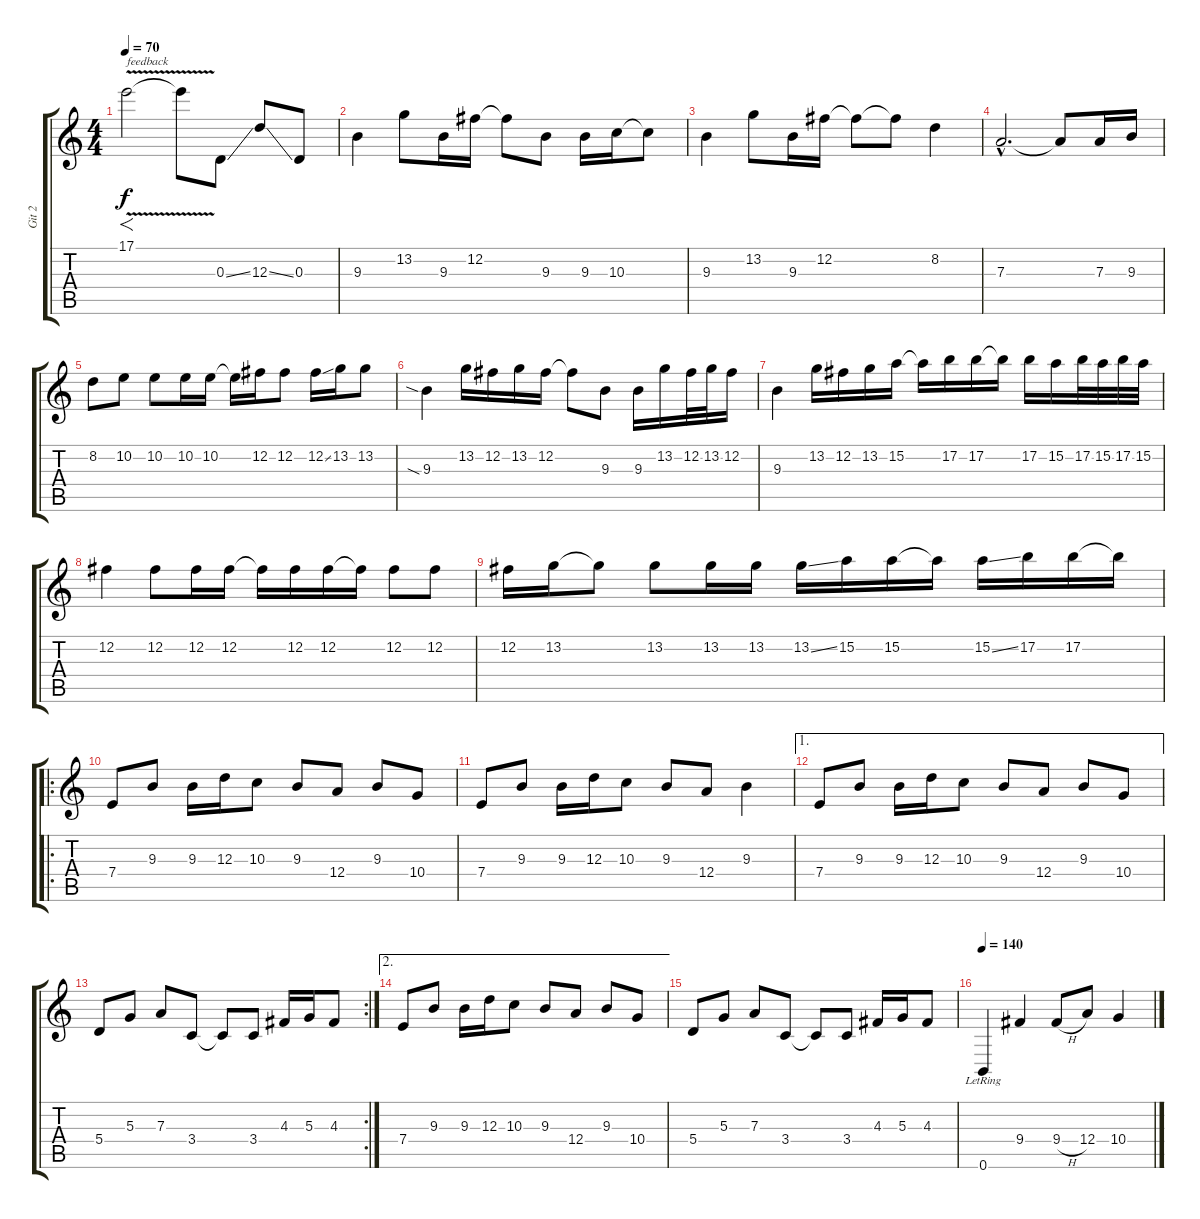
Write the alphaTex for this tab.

\track ("Git 2" "Git 2") {instrument distortionguitar}
\staff {score tabs}
\tuning (B3 Gb3 D3 A2 E2 B1) {hide}
\ts (4 4)
\tempo 70
\clef g2
\ks c
17.1{v}.2{f txt "feedback" dy f} 17.1{t}.8 0.3{ss}.8 12.3{ss}.8 0.3.8 |
9.3.4 13.2.8 9.3.16 12.2.16 12.2{t}.8 9.3.8 9.3.16 10.3.16 10.3{t}.8 |
9.3.4 13.2.8 9.3.16 12.2.16 12.2{t}.8 12.2{t}.8 8.2.4 |
7.3{hac}.2{d} 7.3{t}.8 7.3.16 9.3.16 |
8.2.8 10.2.8 10.2.8 10.2.16 10.2.16 10.2{t}.16 12.2.16 12.2.8 12.2{ss}.16 13.2.16 13.2.8 |
9.3{sia}.4 13.2.16 12.2.16 13.2.16 12.2.16 12.2{t}.8 9.3.8 9.3.16 13.2.16 12.2.32 13.2.32 12.2.16 |
9.3.4 13.2.16 12.2.16 13.2.16 15.2.16 15.2{t}.16 17.2.16 17.2.16 17.2{t}.16 17.2.16 15.2.16 17.2.32 15.2.32 17.2.32 15.2.32 |
12.2.4 12.2.8 12.2.16 12.2.16 12.2{t}.16 12.2.16 12.2.16 12.2{t}.16 12.2.8 12.2.8 |
12.2.16 13.2.16 13.2{t}.8 13.2.8 13.2.16 13.2.16 13.2{ss}.16 15.2.16 15.2.16 15.2{t}.16 15.2{ss}.16 17.2.16 17.2.16 17.2{t}.16 |
\ro
7.4.8 9.3.8 9.3.16 12.3.16 10.3.8 9.3.8 12.4.8 9.3.8 10.4.8 |
7.4.8 9.3.8 9.3.16 12.3.16 10.3.8 9.3.8 12.4.8 9.3.4 |
\ae 1
7.4.8 9.3.8 9.3.16 12.3.16 10.3.8 9.3.8 12.4.8 9.3.8 10.4.8 |
\rc 2
5.4.8 5.3.8 7.3.8 3.4.8 3.4{t}.8 3.4.8 4.3.16 5.3.16 4.3.8 |
\ae 2
7.4.8 9.3.8 9.3.16 12.3.16 10.3.8 9.3.8 12.4.8 9.3.8 10.4.8 |
5.4.8 5.3.8 7.3.8 3.4.8 3.4{t}.8 3.4.8 4.3.16 5.3.16 4.3.8 |
\tempo 140
0.6{lr}.4 9.4.4 9.4{h}.8 12.4.8 10.4.4
